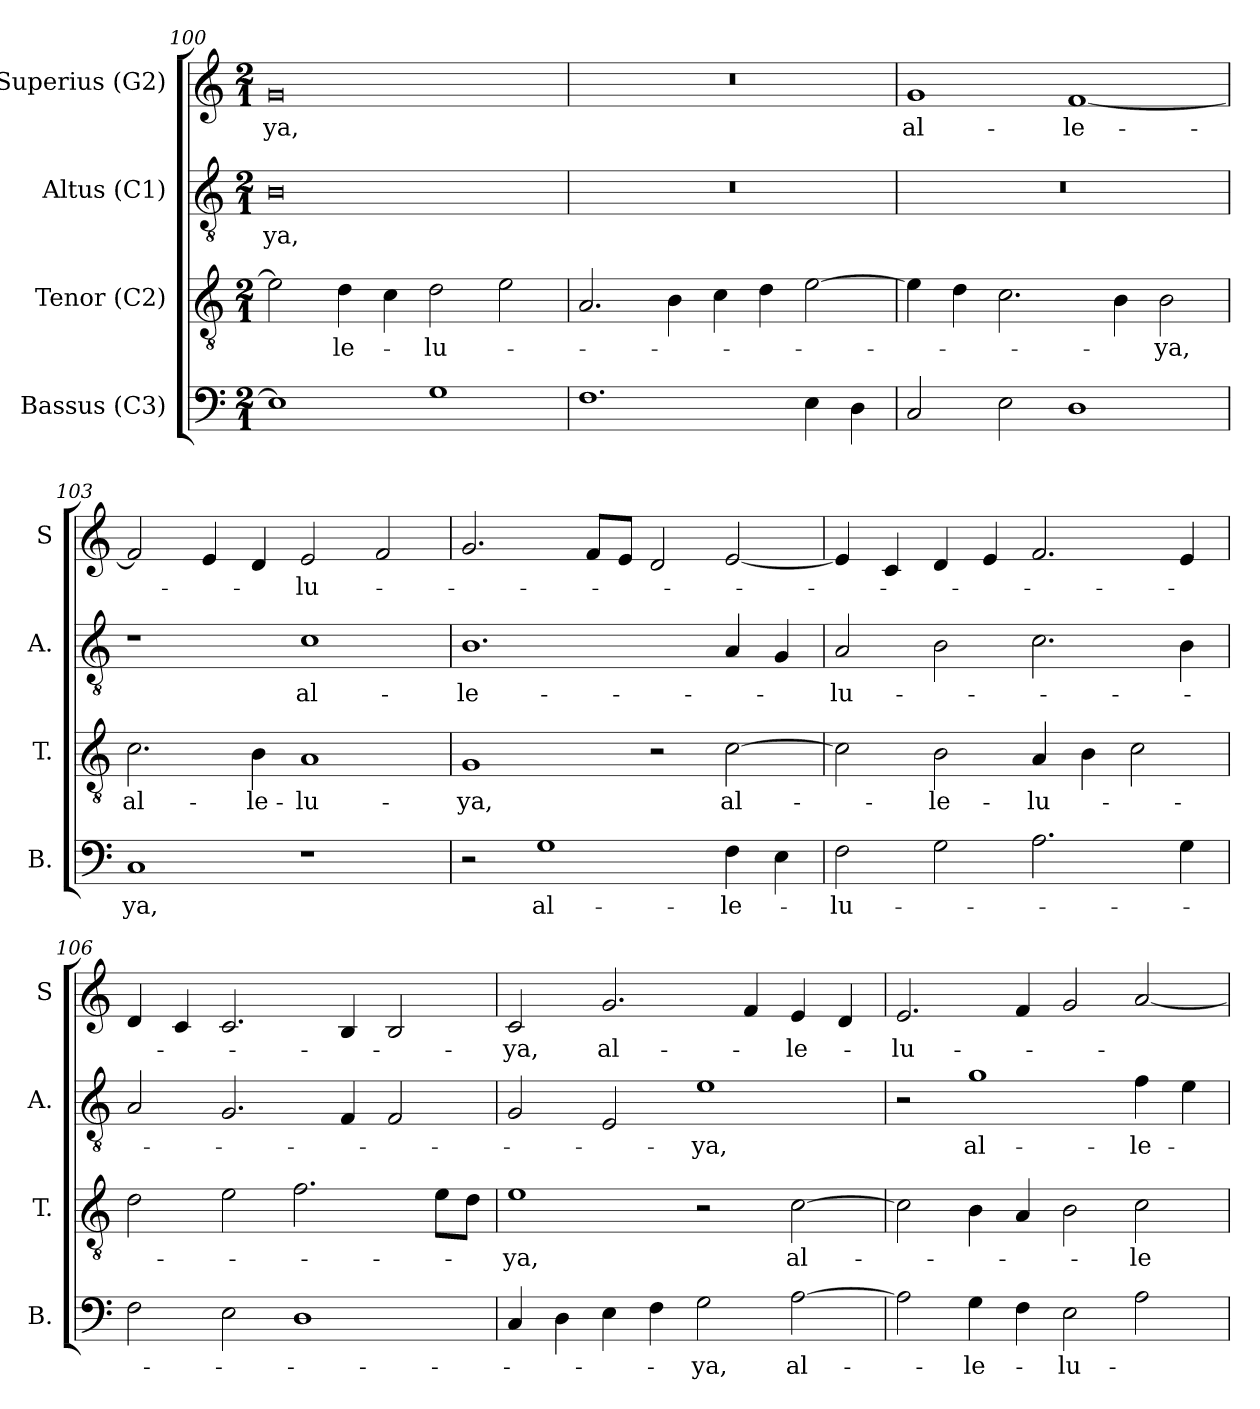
**kern	**text	**kern	**text	**kern	**text	**kern	**text
*part4	*part4	*part3	*part3	*part2	*part2	*part1	*part1
*staff4	*staff4	*staff3	*staff3	*staff2	*staff2	*staff1	*staff1
*I"Bassus (C3)	*	*I"Tenor (C2)	*	*I"Altus (C1)	*	*I"Superius (G2)	*
*I'B.	*	*I'T.	*	*I'A.	*	*I'S	*
!!LO:LB:g=z
*clefF4	*	*clefGv2	*	*clefGv2	*	*clefG2	*
*	*	*ITrd7c12	*	*ITrd7c12	*	*	*
*k[]	*	*k[]	*	*k[]	*	*k[]	*
*C:	*	*C:	*	*C:	*	*C:	*
*M2/1	*	*M2/1	*	*M2/1	*	*M2/1	*
=100	=100	=100	=100	=100	=100	=100	=100
!	!	!	!	!	!LO:LY:b	!	!LO:LY:b
1E]	.	2E\]	.	0BB	-ya,	0g	-ya,
!	!	!	!LO:LY:b	!	!	!	!
.	.	4D\	-le-	.	.	.	.
.	.	4C\	.	.	.	.	.
!	!	!	!LO:LY:b	!	!	!	!
1G	.	2D\	-lu-	.	.	.	.
.	.	2E\	.	.	.	.	.
=101	=101	=101	=101	=101	=101	=101	=101
!	!	!	!	!LO:N:vis=1	!	!LO:N:vis=1	!
1.F	.	2.AA/	.	0r	.	0r	.
.	.	4BB\	.	.	.	.	.
.	.	4C\	.	.	.	.	.
.	.	4D\	.	.	.	.	.
4E\	.	[>2E\	.	.	.	.	.
4D\	.	.	.	.	.	.	.
=102	=102	=102	=102	=102	=102	=102	=102
!	!	!	!	!LO:N:vis=1	!	!	!LO:LY:b
2C/	.	4E\]	.	0r	.	1g	al-
.	.	4D\	.	.	.	.	.
2E\	.	2.C\	.	.	.	.	.
!	!	!	!	!	!	!	!LO:LY:b
1D	.	.	.	.	.	[<1f	-le-
.	.	4BB\	.	.	.	.	.
!	!	!	!LO:LY:b	!	!	!	!
.	.	2BB\	-ya,	.	.	.	.
=103	=103	=103	=103	=103	=103	=103	=103
!	!LO:LY:b	!	!LO:LY:b	!	!	!	!
1C	-ya,	2.C\	al-	1r	.	2f/]	.
.	.	.	.	.	.	4e/	.
!	!	!	!LO:LY:b	!	!	!	!
.	.	4BB\	-le-	.	.	4d/	.
!	!	!	!LO:LY:b	!	!LO:LY:b	!	!LO:LY:b
1r	.	1AA	-lu-	1C	al-	2e/	-lu-
.	.	.	.	.	.	2f/	.
=104	=104	=104	=104	=104	=104	=104	=104
!	!	!	!LO:LY:b	!	!LO:LY:b	!	!
2r	.	1GG	-ya,	1.BB	-le-	2.g/	.
!	!LO:LY:b	!	!	!	!	!	!
1G	al-	.	.	.	.	.	.
.	.	.	.	.	.	8f/L	.
.	.	.	.	.	.	8e/J	.
.	.	2r	.	.	.	2d/	.
!	!LO:LY:b	!	!LO:LY:b	!	!	!	!
4F\	-le-	[>2C\	al-	4AA/	.	[<2e/	.
4E\	.	.	.	4GG/	.	.	.
!!LO:LB:g=z
=105	=105	=105	=105	=105	=105	=105	=105
!	!LO:LY:b	!	!	!	!LO:LY:b	!	!
2F\	-lu-	2C\]	.	2AA/	-lu-	4e/]	.
.	.	.	.	.	.	4c/	.
!	!	!	!LO:LY:b	!	!	!	!
2G\	.	2BB\	-le-	2BB\	.	4d/	.
.	.	.	.	.	.	4e/	.
!	!	!	!LO:LY:b	!	!	!	!
2.A\	.	4AA/	-lu-	2.C\	.	2.f/	.
.	.	4BB\	.	.	.	.	.
.	.	2C\	.	.	.	.	.
4G\	.	.	.	4BB\	.	4e/	.
=106	=106	=106	=106	=106	=106	=106	=106
2F\	.	2D\	.	2AA/	.	4d/	.
.	.	.	.	.	.	4c/	.
2E\	.	2E\	.	2.GG/	.	2.c/	.
1D	.	2.F\	.	.	.	.	.
.	.	.	.	4FF/	.	4B/	.
.	.	.	.	2FF/	.	2B/	.
.	.	8E\L	.	.	.	.	.
.	.	8D\J	.	.	.	.	.
=107	=107	=107	=107	=107	=107	=107	=107
!	!	!	!LO:LY:b	!	!	!	!LO:LY:b
4C/	.	1E	-ya,	2GG/	.	2c/	-ya,
4D\	.	.	.	.	.	.	.
!	!	!	!	!	!	!	!LO:LY:b
4E\	.	.	.	2EE/	.	2.g/	al-
4F\	.	.	.	.	.	.	.
!	!LO:LY:b	!	!	!	!LO:LY:b	!	!
2G\	-ya,	2r	.	1E	-ya,	.	.
.	.	.	.	.	.	4f/	.
!	!LO:LY:b	!	!LO:LY:b	!	!	!	!LO:LY:b
[>2A\	al-	[>2C\	al-	.	.	4e/	-le-
.	.	.	.	.	.	4d/	.
=108	=108	=108	=108	=108	=108	=108	=108
!	!	!	!	!	!	!	!LO:LY:b
2A\]	.	2C\]	.	2r	.	2.e/	-lu-
!	!LO:LY:b	!	!	!	!LO:LY:b	!	!
4G\	-le-	4BB\	.	1G	al-	.	.
4F\	.	4AA/	.	.	.	4f/	.
!	!LO:LY:b	!	!	!	!	!	!
2E\	-lu-	2BB\	.	.	.	2g/	.
!	!	!	!LO:LY:b	!	!LO:LY:b	!	!
2A\	.	2C\	-le-	4F\	-le-	[<2a/	.
.	.	.	.	4E\	.	.	.
=	=	=	=	=	=	=	=
*-	*-	*-	*-	*-	*-	*-	*-
